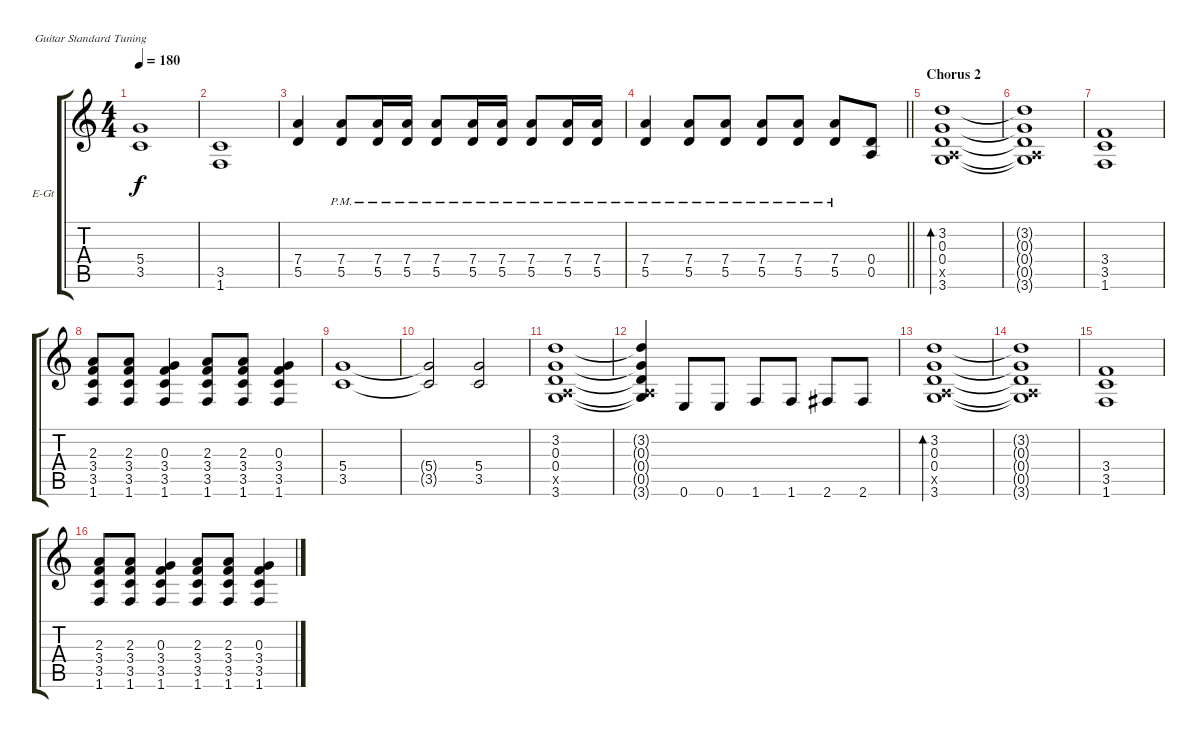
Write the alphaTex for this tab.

\bracketExtendMode groupsimilarinstruments
\firstSystemTrackNameOrientation horizontal
\otherSystemsTrackNameOrientation horizontal
\track ("Dave Murray" "E-Gt") {instrument overdrivenguitar}
\staff {score tabs}
\tuning (E4 B3 G3 D3 A2 E2)
\ts (4 4)
\tempo 180
\clef g2
\ks c
(5.4 3.5).1{dy f} |
(3.5 1.6).1 |
(7.4 5.5).4 (7.4{pm} 5.5{pm}).8 (7.4{pm} 5.5{pm}).16 (7.4{pm} 5.5{pm}).16 (7.4{pm} 5.5{pm}).8 (7.4{pm} 5.5{pm}).16 (7.4{pm} 5.5{pm}).16 (7.4{pm} 5.5{pm}).8 (7.4{pm} 5.5{pm}).16 (7.4{pm} 5.5{pm}).16 |
\barLineRight lightlight
(7.4{pm} 5.5{pm}).4 (7.4{pm} 5.5{pm}).8 (7.4{pm} 5.5{pm}).8 (7.4{pm} 5.5{pm}).8 (7.4{pm} 5.5{pm}).8 (7.4{pm} 5.5{pm}).8 (0.4 0.5).8 |
\section ("" "Chorus 2")
(3.2 0.3 0.4 0.5{x} 3.6).1{bd 240} |
(3.2{t} 0.3{t} 0.4{t} 0.5{x t} 3.6{t}).1 |
(3.4 3.5 1.6).1 |
(2.3 3.4 3.5 1.6).8 (2.3 3.4 3.5 1.6).8 (0.3 3.4 3.5 1.6).4 (2.3 3.4 3.5 1.6).8 (2.3 3.4 3.5 1.6).8 (0.3 3.4 3.5 1.6).4 |
(5.4 3.5).1 |
(5.4{t} 3.5{t}).2 (5.4 3.5).2 |
(3.2 0.3 0.4 0.5{x} 3.6).1 |
(3.2{t} 0.3{t} 0.4{t} 0.5{x t} 3.6{t}).4 0.6.8 0.6.8 1.6.8 1.6.8 2.6.8 2.6.8 |
(3.2 0.3 0.4 0.5{x} 3.6).1{bd 240} |
(3.2{t} 0.3{t} 0.4{t} 0.5{x t} 3.6{t}).1 |
(3.4 3.5 1.6).1 |
(2.3 3.4 3.5 1.6).8 (2.3 3.4 3.5 1.6).8 (0.3 3.4 3.5 1.6).4 (2.3 3.4 3.5 1.6).8 (2.3 3.4 3.5 1.6).8 (0.3 3.4 3.5 1.6).4
